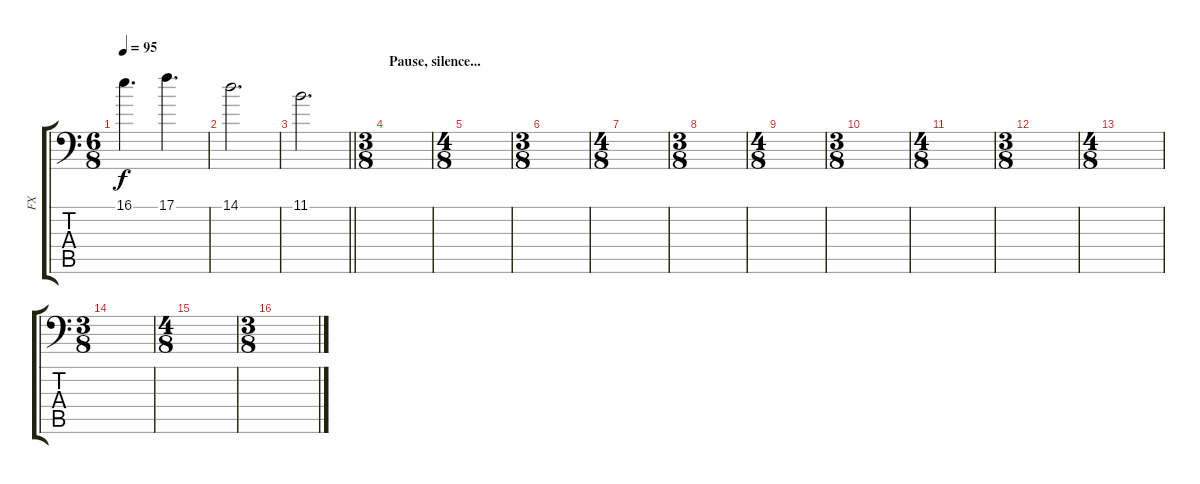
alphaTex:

\track ("FX" "FX") {instrument fx5brightness}
\staff {score tabs}
\tuning (C4 G3 Eb3 Bb2 F2 Bb1) {hide}
\ts (6 8)
\tempo 95
\clef f4
\ks c
16.1.4{d dy f} 17.1.4{d} |
14.1.2{d} |
\barLineRight lightlight
11.1.2{d} |
\ts (3 8)
\section ("" "Pause, silence...")
|
\ts (4 8)
|
\ts (3 8)
|
\ts (4 8)
|
\ts (3 8)
|
\ts (4 8)
|
\ts (3 8)
|
\ts (4 8)
|
\ts (3 8)
|
\ts (4 8)
|
\ts (3 8)
|
\ts (4 8)
|
\ts (3 8)
